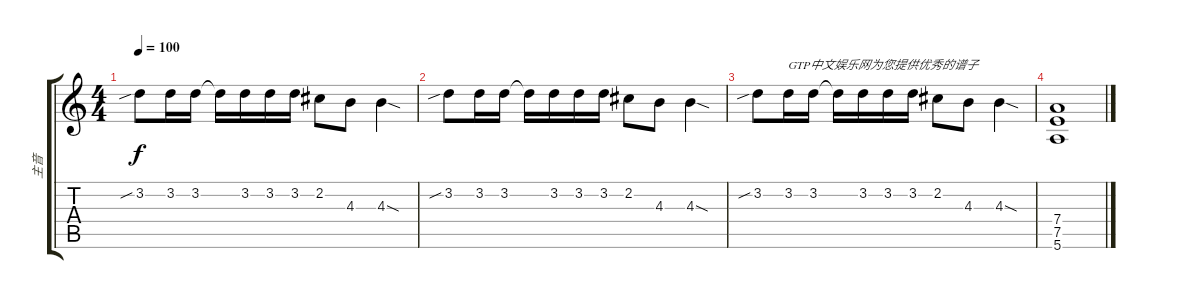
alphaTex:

\track ("主音" "主音") {instrument distortionguitar}
\staff {score tabs}
\tuning (E4 B3 G3 D3 A2 E2) {hide}
\ts (4 4)
\tempo 100
\clef g2
\ks c
3.2{sib}.8{dy f} 3.2.16 3.2.16 3.2{t}.16 3.2.16 3.2.16 3.2.16 2.2.8 4.3.8 4.3{sod}.4 |
3.2{sib}.8 3.2.16 3.2.16 3.2{t}.16 3.2.16 3.2.16 3.2.16 2.2.8 4.3.8 4.3{sod}.4 |
3.2{sib}.8 3.2.16{txt "GTP中文娱乐网为您提供优秀的谱子"} 3.2.16 3.2{t}.16 3.2.16 3.2.16 3.2.16 2.2.8 4.3.8 4.3{sod}.4 |
(7.4 7.5 5.6).1
